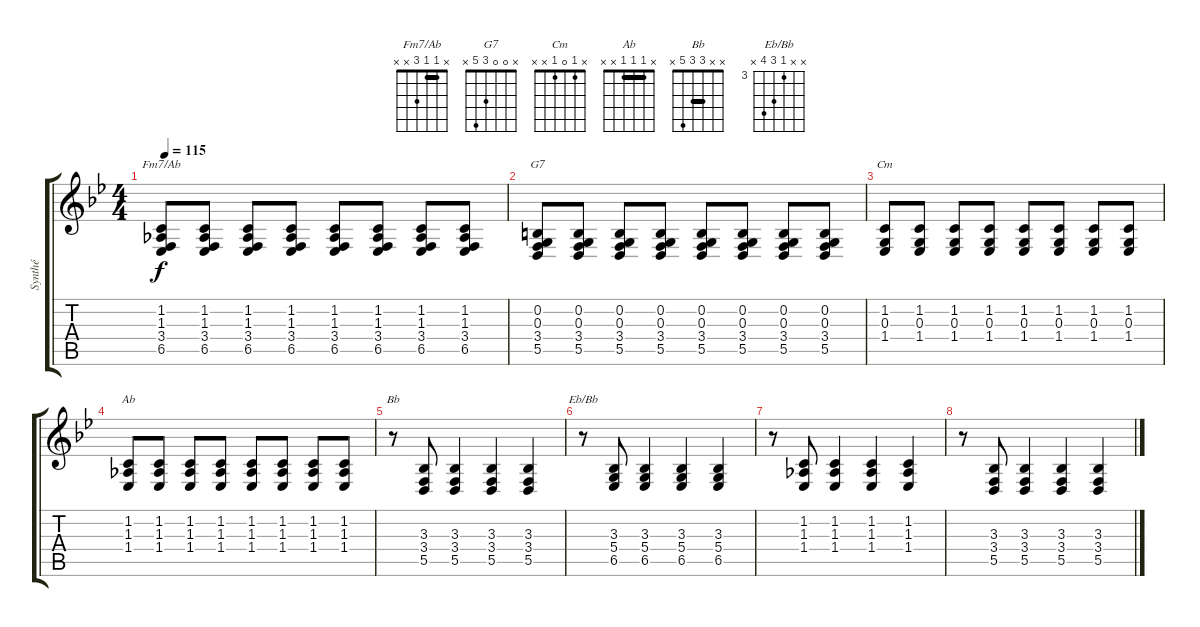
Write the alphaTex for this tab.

\track ("Synthé" "Synthé") {instrument harpsichord}
\staff {score tabs}
\tuning (E4 B3 G3 D3 A2 E2) {hide}
\chord ("Fm7/Ab" x 1 1 3 x x) {barre 1}
\chord ("G7" x 0 0 3 5 x)
\chord ("Cm" x 1 0 1 x x)
\chord ("Ab" x 1 1 1 x x) {barre 1}
\chord ("Bb" x x 3 3 5 x) {barre 3}
\chord ("Eb/Bb" x x 3 5 6 x) {firstfret 3}
\ts (4 4)
\tempo 115
\clef g2
\ks bb
(1.2 1.3 3.4 6.5).8{ch "Fm7/Ab" dy f} (1.2 1.3 3.4 6.5).8 (1.2 1.3 3.4 6.5).8 (1.2 1.3 3.4 6.5).8 (1.2 1.3 3.4 6.5).8 (1.2 1.3 3.4 6.5).8 (1.2 1.3 3.4 6.5).8 (1.2 1.3 3.4 6.5).8 |
(0.2 0.3 3.4 5.5).8{ch "G7"} (0.2 0.3 3.4 5.5).8 (0.2 0.3 3.4 5.5).8 (0.2 0.3 3.4 5.5).8 (0.2 0.3 3.4 5.5).8 (0.2 0.3 3.4 5.5).8 (0.2 0.3 3.4 5.5).8 (0.2 0.3 3.4 5.5).8 |
(1.2 0.3 1.4).8{ch "Cm"} (1.2 0.3 1.4).8 (1.2 0.3 1.4).8 (1.2 0.3 1.4).8 (1.2 0.3 1.4).8 (1.2 0.3 1.4).8 (1.2 0.3 1.4).8 (1.2 0.3 1.4).8 |
(1.2 1.3 1.4).8{ch "Ab"} (1.2 1.3 1.4).8 (1.2 1.3 1.4).8 (1.2 1.3 1.4).8 (1.2 1.3 1.4).8 (1.2 1.3 1.4).8 (1.2 1.3 1.4).8 (1.2 1.3 1.4).8 |
r.8{ch "Bb"} (3.3 3.4 5.5).8 (3.3 3.4 5.5).4 (3.3 3.4 5.5).4 (3.3 3.4 5.5).4 |
r.8{ch "Eb/Bb"} (3.3 5.4 6.5).8 (3.3 5.4 6.5).4 (3.3 5.4 6.5).4 (3.3 5.4 6.5).4 |
r.8 (1.2 1.3 1.4).8 (1.2 1.3 1.4).4 (1.2 1.3 1.4).4 (1.2 1.3 1.4).4 |
r.8 (3.3 3.4 5.5).8 (3.3 3.4 5.5).4 (3.3 3.4 5.5).4 (3.3 3.4 5.5).4
